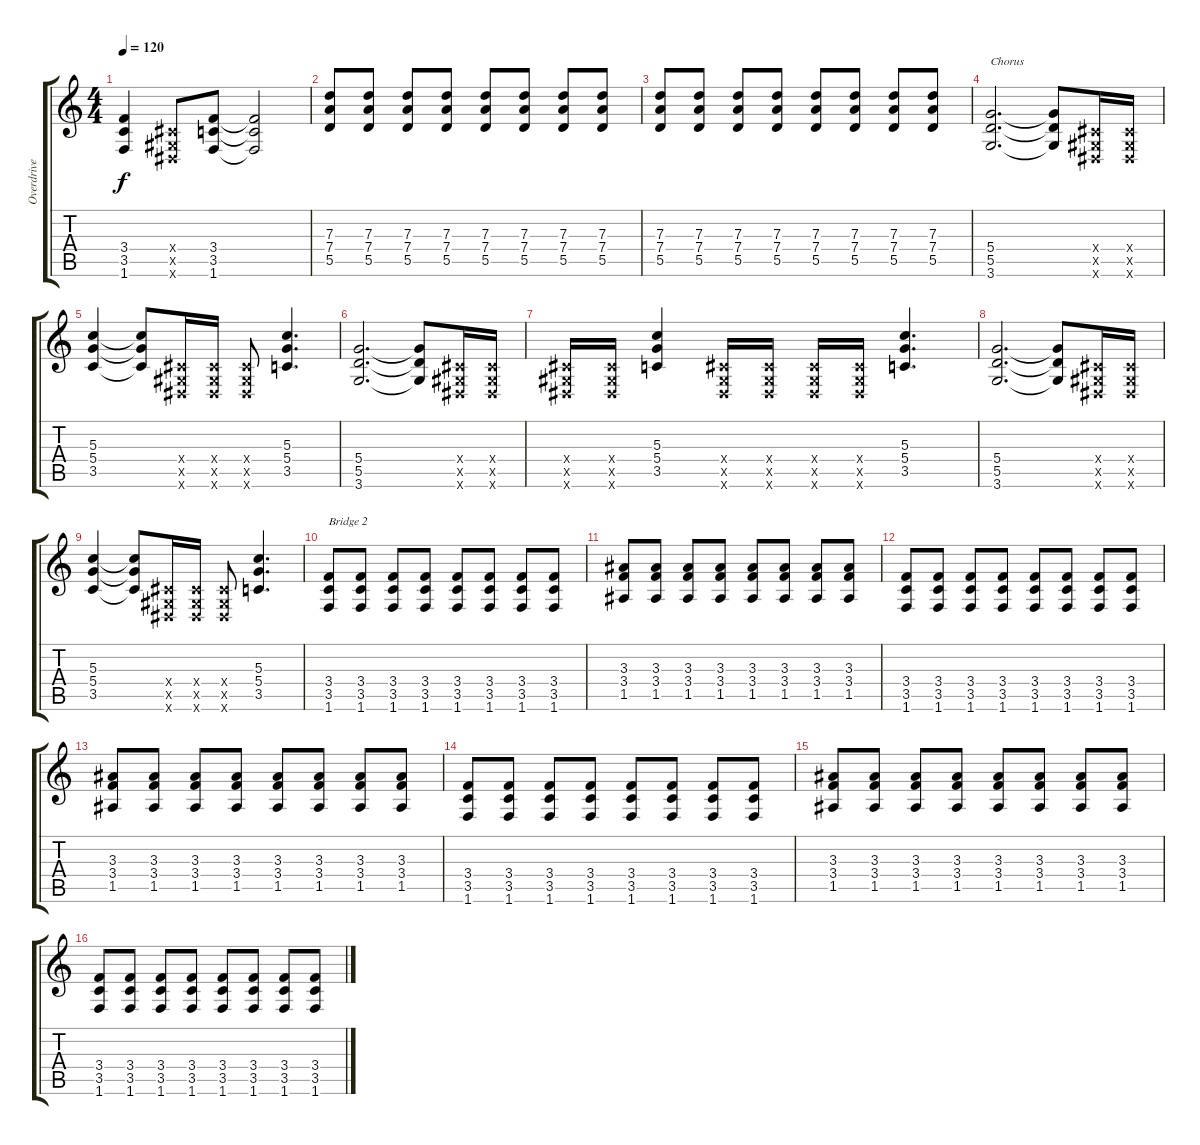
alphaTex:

\track ("Overdrive Guitar" "Overdrive ") {instrument overdrivenguitar}
\staff {score tabs}
\tuning (E4 B3 G3 D3 A2 E2) {hide}
\ts (4 4)
\tempo 120
\clef g2
\ks c
(3.4 3.5 1.6).4{dy f} (-1.4{x} -1.5{x} -1.6{x}).8 (3.4 3.5 1.6).8 (3.4{t} 3.5{t} 1.6{t}).2 |
(7.3 7.4 5.5).8 (7.3 7.4 5.5).8 (7.3 7.4 5.5).8 (7.3 7.4 5.5).8 (7.3 7.4 5.5).8 (7.3 7.4 5.5).8 (7.3 7.4 5.5).8 (7.3 7.4 5.5).8 |
(7.3 7.4 5.5).8 (7.3 7.4 5.5).8 (7.3 7.4 5.5).8 (7.3 7.4 5.5).8 (7.3 7.4 5.5).8 (7.3 7.4 5.5).8 (7.3 7.4 5.5).8 (7.3 7.4 5.5).8 |
(5.4 5.5 3.6).2{d txt "Chorus"} (5.4{t} 5.5{t} 3.6{t}).8 (-1.4{x} -1.5{x} -1.6{x}).16 (-1.4{x} -1.5{x} -1.6{x}).16 |
(5.3 5.4 3.5).4 (5.3{t} 5.4{t} 3.5{t}).8 (-1.4{x} -1.5{x} -1.6{x}).16 (-1.4{x} -1.5{x} -1.6{x}).16 (-1.4{x} -1.5{x} -1.6{x}).8 (5.3 5.4 3.5).4{d} |
(5.4 5.5 3.6).2{d} (5.4{t} 5.5{t} 3.6{t}).8 (-1.4{x} -1.5{x} -1.6{x}).16 (-1.4{x} -1.5{x} -1.6{x}).16 |
(-1.4{x} -1.5{x} -1.6{x}).16 (-1.4{x} -1.5{x} -1.6{x}).16 (5.3 5.4 3.5).4 (-1.4{x} -1.5{x} -1.6{x}).16 (-1.4{x} -1.5{x} -1.6{x}).16 (-1.4{x} -1.5{x} -1.6{x}).16 (-1.4{x} -1.5{x} -1.6{x}).16 (5.3 5.4 3.5).4{d} |
(5.4 5.5 3.6).2{d} (5.4{t} 5.5{t} 3.6{t}).8 (-1.4{x} -1.5{x} -1.6{x}).16 (-1.4{x} -1.5{x} -1.6{x}).16 |
(5.3 5.4 3.5).4 (5.3{t} 5.4{t} 3.5{t}).8 (-1.4{x} -1.5{x} -1.6{x}).16 (-1.4{x} -1.5{x} -1.6{x}).16 (-1.4{x} -1.5{x} -1.6{x}).8 (5.3 5.4 3.5).4{d} |
(3.4 3.5 1.6).8{txt "Bridge 2"} (3.4 3.5 1.6).8 (3.4 3.5 1.6).8 (3.4 3.5 1.6).8 (3.4 3.5 1.6).8 (3.4 3.5 1.6).8 (3.4 3.5 1.6).8 (3.4 3.5 1.6).8 |
(3.3 3.4 1.5).8 (3.3 3.4 1.5).8 (3.3 3.4 1.5).8 (3.3 3.4 1.5).8 (3.3 3.4 1.5).8 (3.3 3.4 1.5).8 (3.3 3.4 1.5).8 (3.3 3.4 1.5).8 |
(3.4 3.5 1.6).8 (3.4 3.5 1.6).8 (3.4 3.5 1.6).8 (3.4 3.5 1.6).8 (3.4 3.5 1.6).8 (3.4 3.5 1.6).8 (3.4 3.5 1.6).8 (3.4 3.5 1.6).8 |
(3.3 3.4 1.5).8 (3.3 3.4 1.5).8 (3.3 3.4 1.5).8 (3.3 3.4 1.5).8 (3.3 3.4 1.5).8 (3.3 3.4 1.5).8 (3.3 3.4 1.5).8 (3.3 3.4 1.5).8 |
(3.4 3.5 1.6).8 (3.4 3.5 1.6).8 (3.4 3.5 1.6).8 (3.4 3.5 1.6).8 (3.4 3.5 1.6).8 (3.4 3.5 1.6).8 (3.4 3.5 1.6).8 (3.4 3.5 1.6).8 |
(3.3 3.4 1.5).8 (3.3 3.4 1.5).8 (3.3 3.4 1.5).8 (3.3 3.4 1.5).8 (3.3 3.4 1.5).8 (3.3 3.4 1.5).8 (3.3 3.4 1.5).8 (3.3 3.4 1.5).8 |
(3.4 3.5 1.6).8 (3.4 3.5 1.6).8 (3.4 3.5 1.6).8 (3.4 3.5 1.6).8 (3.4 3.5 1.6).8 (3.4 3.5 1.6).8 (3.4 3.5 1.6).8 (3.4 3.5 1.6).8
